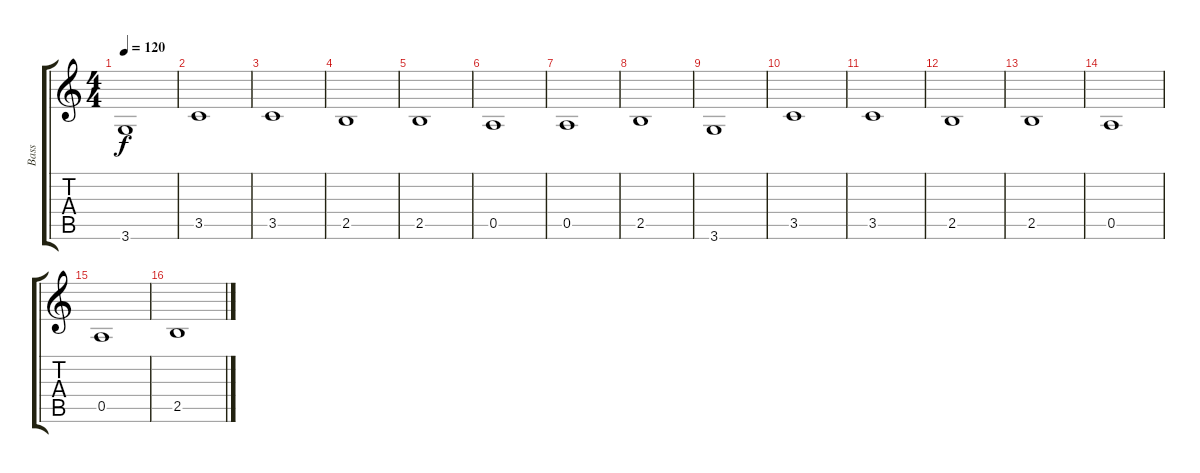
\track ("Bass" "Bass") {instrument electricbassfinger}
\staff {score tabs}
\tuning (E4 B3 G3 D3 A2 E2) {hide}
\ts (4 4)
\tempo 120
\clef g2
\ks c
3.6.1{dy f} |
3.5.1 |
3.5.1 |
2.5.1 |
2.5.1 |
0.5.1 |
0.5.1 |
2.5.1 |
3.6.1 |
3.5.1 |
3.5.1 |
2.5.1 |
2.5.1 |
0.5.1 |
0.5.1 |
2.5.1
